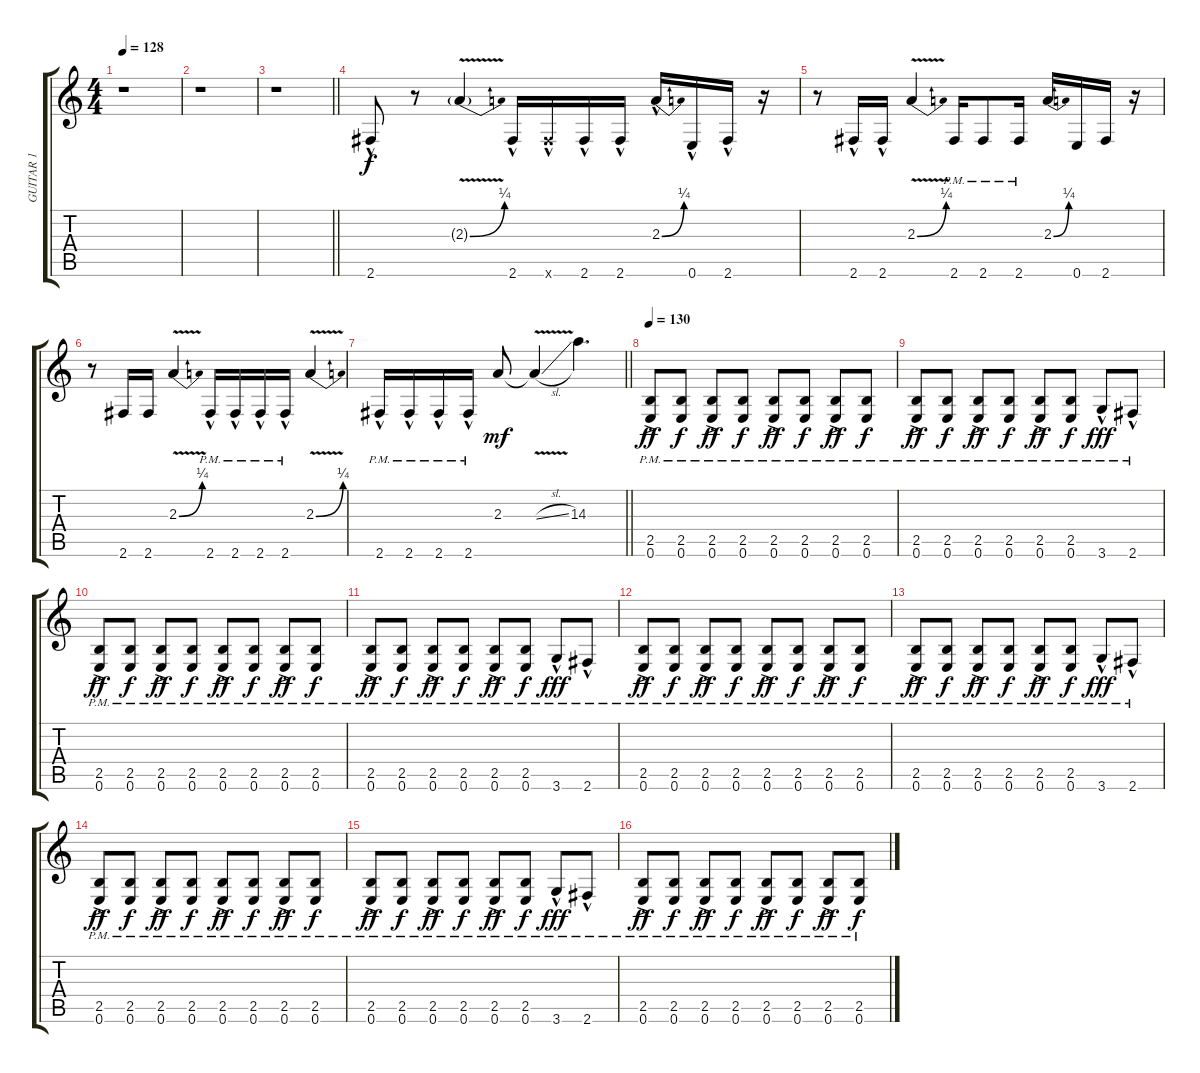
\track ("GUITAR 1" "GUITAR 1") {instrument overdrivenguitar}
\staff {score tabs}
\tuning (E4 B3 G3 D3 A2 E2) {hide}
\ts (4 4)
\tempo 128
\clef g2
\ks c
r.1{dy fff} |
r.1 |
\barLineRight lightlight
r.1 |
2.6{hac}.8{dy f} r.8 2.3{be (bend 0 0 60 1) v g}.4 2.6{hac}.16 2.6{hac x}.16 2.6{hac}.16 2.6{hac}.16 2.3{be (bend 0 0 60 1) hac}.16 0.6{hac}.16 2.6{hac}.16 r.16 |
r.8 2.6{hac}.16 2.6{hac}.16 2.3{be (bend 0 0 60 1) v}.4 2.6{pm}.16 2.6{pm}.8 2.6{pm}.16 2.3{be (bend 0 0 60 1)}.16 0.6.16 2.6.16 r.16 |
r.8 2.6.16 2.6.16 2.3{be (bend 0 0 60 1) v}.4 2.6{hac pm}.16 2.6{hac pm}.16 2.6{hac pm}.16 2.6{hac pm}.16 2.3{be (bend 0 0 60 1) v}.4 |
\barLineRight lightlight
2.6{hac pm}.16 2.6{hac pm}.16 2.6{hac pm}.16 2.6{hac pm}.16 2.3.8{dy mf} 2.3{v sl t}.4 14.3.4{d} |
\tempo 130
(2.5{pm} 0.6{ac pm}).8{dy ff} (2.5{pm} 0.6{pm}).8{dy f} (2.5{pm} 0.6{ac pm}).8{dy ff} (2.5{pm} 0.6{pm}).8{dy f} (2.5{pm} 0.6{ac pm}).8{dy ff} (2.5{pm} 0.6{pm}).8{dy f} (2.5{pm} 0.6{ac pm}).8{dy ff} (2.5{pm} 0.6{pm}).8{dy f} |
(2.5{pm} 0.6{ac pm}).8{dy ff} (2.5{pm} 0.6{pm}).8{dy f} (2.5{pm} 0.6{ac pm}).8{dy ff} (2.5{pm} 0.6{pm}).8{dy f} (2.5{pm} 0.6{ac pm}).8{dy ff} (2.5{pm} 0.6{pm}).8{dy f} 3.6{hac pm}.8{dy fff} 2.6{hac pm}.8 |
(2.5{pm} 0.6{ac pm}).8{dy ff} (2.5{pm} 0.6{pm}).8{dy f} (2.5{pm} 0.6{ac pm}).8{dy ff} (2.5{pm} 0.6{pm}).8{dy f} (2.5{pm} 0.6{ac pm}).8{dy ff} (2.5{pm} 0.6{pm}).8{dy f} (2.5{pm} 0.6{ac pm}).8{dy ff} (2.5{pm} 0.6{pm}).8{dy f} |
(2.5{pm} 0.6{ac pm}).8{dy ff} (2.5{pm} 0.6{pm}).8{dy f} (2.5{pm} 0.6{ac pm}).8{dy ff} (2.5{pm} 0.6{pm}).8{dy f} (2.5{pm} 0.6{ac pm}).8{dy ff} (2.5{pm} 0.6{pm}).8{dy f} 3.6{hac pm}.8{dy fff} 2.6{hac pm}.8 |
(2.5{pm} 0.6{ac pm}).8{dy ff} (2.5{pm} 0.6{pm}).8{dy f} (2.5{pm} 0.6{ac pm}).8{dy ff} (2.5{pm} 0.6{pm}).8{dy f} (2.5{pm} 0.6{ac pm}).8{dy ff} (2.5{pm} 0.6{pm}).8{dy f} (2.5{pm} 0.6{ac pm}).8{dy ff} (2.5{pm} 0.6{pm}).8{dy f} |
(2.5{pm} 0.6{ac pm}).8{dy ff} (2.5{pm} 0.6{pm}).8{dy f} (2.5{pm} 0.6{ac pm}).8{dy ff} (2.5{pm} 0.6{pm}).8{dy f} (2.5{pm} 0.6{ac pm}).8{dy ff} (2.5{pm} 0.6{pm}).8{dy f} 3.6{hac pm}.8{dy fff} 2.6{hac pm}.8 |
(2.5{pm} 0.6{ac pm}).8{dy ff} (2.5{pm} 0.6{pm}).8{dy f} (2.5{pm} 0.6{ac pm}).8{dy ff} (2.5{pm} 0.6{pm}).8{dy f} (2.5{pm} 0.6{ac pm}).8{dy ff} (2.5{pm} 0.6{pm}).8{dy f} (2.5{pm} 0.6{ac pm}).8{dy ff} (2.5{pm} 0.6{pm}).8{dy f} |
(2.5{pm} 0.6{ac pm}).8{dy ff} (2.5{pm} 0.6{pm}).8{dy f} (2.5{pm} 0.6{ac pm}).8{dy ff} (2.5{pm} 0.6{pm}).8{dy f} (2.5{pm} 0.6{ac pm}).8{dy ff} (2.5{pm} 0.6{pm}).8{dy f} 3.6{hac pm}.8{dy fff} 2.6{hac pm}.8 |
(2.5{pm} 0.6{ac pm}).8{dy ff} (2.5{pm} 0.6{pm}).8{dy f} (2.5{pm} 0.6{ac pm}).8{dy ff} (2.5{pm} 0.6{pm}).8{dy f} (2.5{pm} 0.6{ac pm}).8{dy ff} (2.5{pm} 0.6{pm}).8{dy f} (2.5{pm} 0.6{ac pm}).8{dy ff} (2.5{pm} 0.6{pm}).8{dy f}
